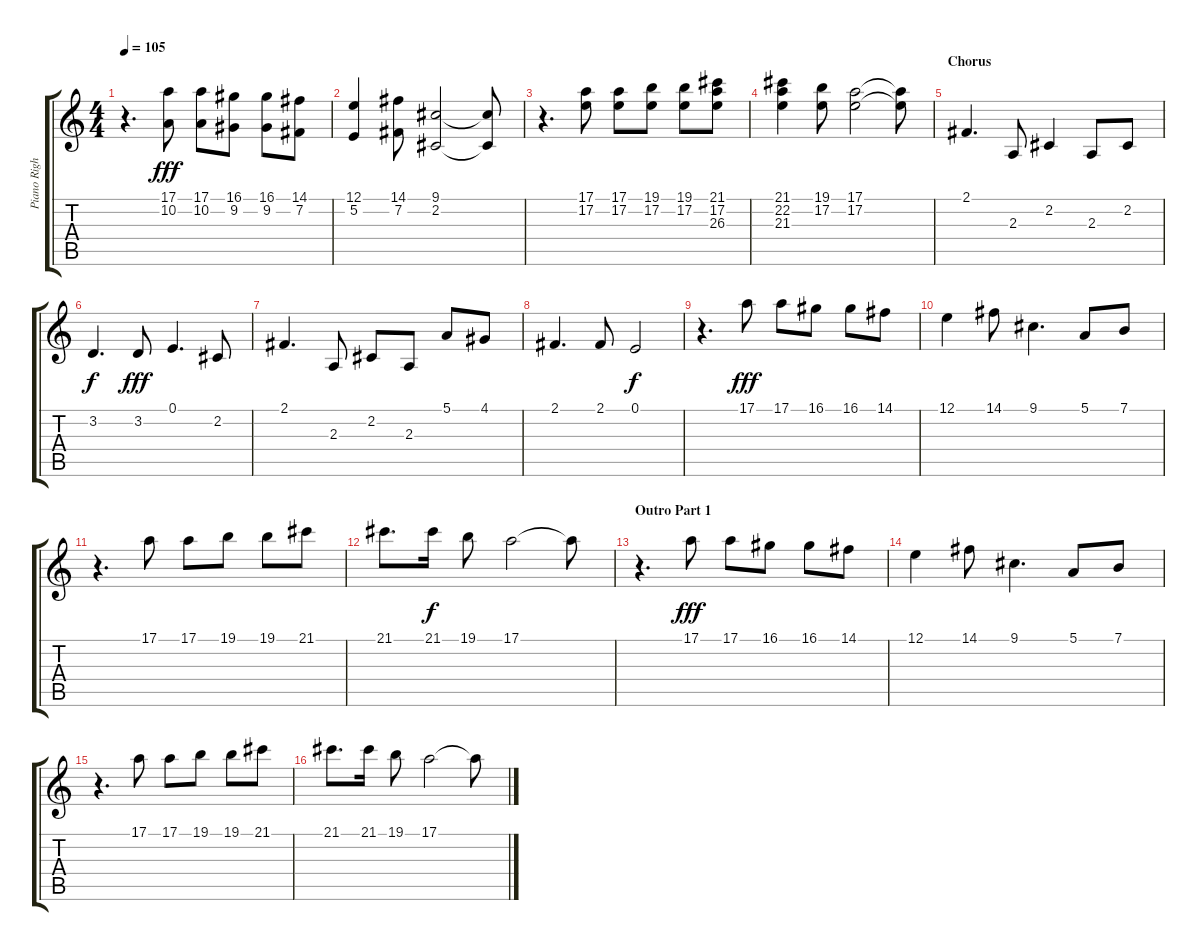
\track ("Piano Right Hand" "Piano Righ") {instrument brightacousticpiano}
\staff {score tabs}
\tuning (E4 B3 G3 D3 A2 E2) {hide}
\ts (4 4)
\tempo 105
\clef g2
\ks c
r.4{d dy fff} (17.1 10.2).8 (17.1 10.2).8 (16.1 9.2).8 (16.1 9.2).8 (14.1 7.2).8 |
(12.1 5.2).4 (14.1 7.2).8 (9.1 2.2).2 (9.1{t} 2.2{t}).8 |
r.4{d} (17.1 17.2).8 (17.1 17.2).8 (19.1 17.2).8 (19.1 17.2).8 (21.1 17.2 26.3).8 |
(21.1 22.2 21.3).4 (19.1 17.2).8 (17.1 17.2).2 (17.1{t} 17.2{t}).8 |
\section ("" "Chorus")
2.1.4{d} 2.3.8 2.2.4 2.3.8 2.2.8 |
3.2.4{d dy f} 3.2.8{dy fff} 0.1.4{d} 2.2.8 |
2.1.4{d} 2.3.8 2.2.8 2.3.8 5.1.8 4.1.8 |
2.1.4{d} 2.1.8 0.1.2{dy f} |
r.4{d} 17.1.8{dy fff} 17.1.8 16.1.8 16.1.8 14.1.8 |
12.1.4 14.1.8 9.1.4{d} 5.1.8 7.1.8 |
r.4{d} 17.1.8 17.1.8 19.1.8 19.1.8 21.1.8 |
21.1.8{d} 21.1.16{dy f} 19.1.8 17.1.2 17.1{t}.8 |
\section ("" "Outro Part 1")
r.4{d} 17.1.8{dy fff} 17.1.8 16.1.8 16.1.8 14.1.8 |
12.1.4 14.1.8 9.1.4{d} 5.1.8 7.1.8 |
r.4{d} 17.1.8 17.1.8 19.1.8 19.1.8 21.1.8 |
21.1.8{d} 21.1.16 19.1.8 17.1.2 17.1{t}.8
